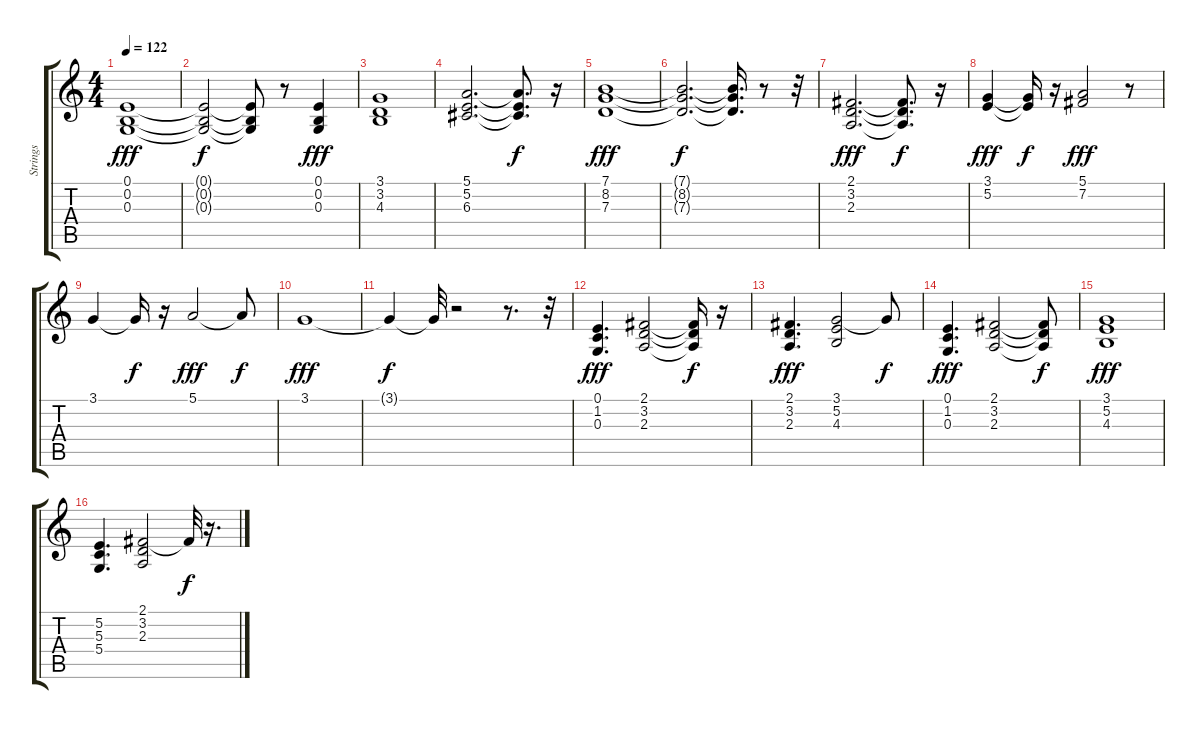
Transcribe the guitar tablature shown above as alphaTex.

\track ("Strings" "Strings") {instrument stringensemble1}
\staff {score tabs}
\tuning (E4 B3 G3 D3 A2 E2) {hide}
\ts (4 4)
\tempo 122
\clef g2
\ks c
(0.1 0.2 0.3).1{dy fff} |
(0.1{t} 0.2{t} 0.3{t}).2{dy f} (0.1{t} 0.2{t} 0.3{t}).8 r.8 (0.1 0.2 0.3).4{dy fff} |
(3.1 3.2 4.3).1 |
(5.1 5.2 6.3).2{d} (5.1{t} 5.2{t} 6.3{t}).8{d dy f} r.16 |
(7.1 8.2 7.3).1{dy fff} |
(7.1{t} 8.2{t} 7.3{t}).2{d dy f} (7.1{t} 8.2{t} 7.3{t}).16{d} r.8 r.32 |
(2.1 3.2 2.3).2{d dy fff} (2.1{t} 3.2{t} 2.3{t}).8{d dy f} r.16 |
(3.1 5.2).4{dy fff} (3.1{t} 5.2{t}).16{dy f} r.16 (5.1 7.2).2{dy fff} r.8 |
3.1.4 3.1{t}.16{dy f} r.16 5.1.2{dy fff} 5.1{t}.8{dy f} |
3.1.1{dy fff} |
3.1{t}.4{dy f} 3.1{t}.32 r.2 r.8{d} r.32 |
(0.1 1.2 0.3).4{d dy fff} (2.1 3.2 2.3).2 (2.1{t} 3.2{t} 2.3{t}).16{dy f} r.16 |
(2.1 3.2 2.3).4{d dy fff} (3.1 5.2 4.3).2 3.1{t}.8{dy f} |
(0.1 1.2 0.3).4{d dy fff} (2.1 3.2 2.3).2 (2.1{t} 3.2{t} 2.3{t}).8{dy f} |
(3.1 5.2 4.3).1{dy fff} |
(5.2 5.3 5.4).4{d} (2.1 3.2 2.3).2 2.1{t}.32{dy f} r.16{d}
